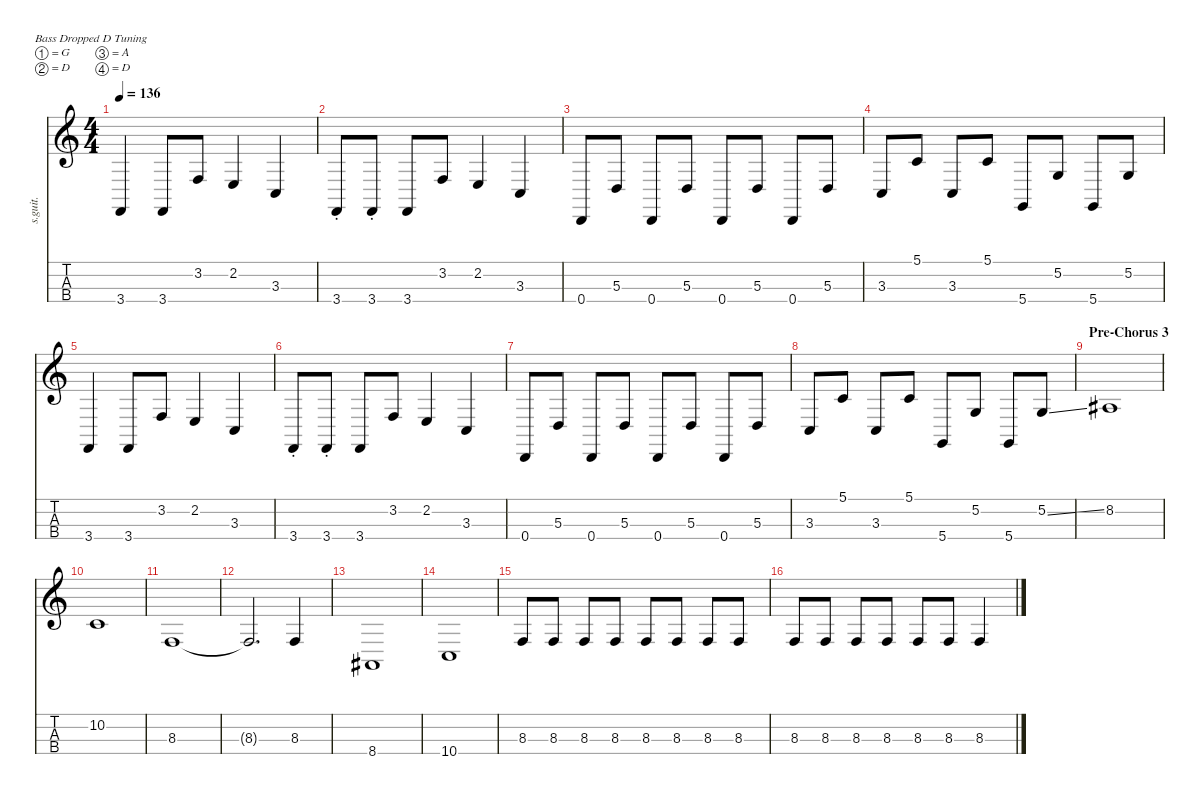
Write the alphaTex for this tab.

\defaultSystemsLayout 4
\hideDynamics
\bracketExtendMode nobrackets
\track ("Jeremy Davis" "s.guit.") {instrument electricbasspick}
\staff {score tabs}
\tuning (G2 D2 A1 D1)
\ts (4 4)
\tempo 136
\clef g2
\ks c
3.4.4{lyrics (0 "") lyrics (1 "") lyrics (2 "") lyrics (3 "") lyrics (4 "") dy f} 3.4.8{lyrics (0 "") lyrics (1 "") lyrics (2 "") lyrics (3 "") lyrics (4 "")} 3.2.8{lyrics (0 "") lyrics (1 "") lyrics (2 "") lyrics (3 "") lyrics (4 "")} 2.2.4{lyrics (0 "") lyrics (1 "") lyrics (2 "") lyrics (3 "") lyrics (4 "")} 3.3.4{lyrics (0 "") lyrics (1 "") lyrics (2 "") lyrics (3 "") lyrics (4 "")} |
3.4{st}.8{lyrics (0 "") lyrics (1 "") lyrics (2 "") lyrics (3 "") lyrics (4 "")} 3.4{st}.8{lyrics (0 "") lyrics (1 "") lyrics (2 "") lyrics (3 "") lyrics (4 "")} 3.4.8{lyrics (0 "") lyrics (1 "") lyrics (2 "") lyrics (3 "") lyrics (4 "")} 3.2.8{lyrics (0 "") lyrics (1 "") lyrics (2 "") lyrics (3 "") lyrics (4 "")} 2.2.4{lyrics (0 "") lyrics (1 "") lyrics (2 "") lyrics (3 "") lyrics (4 "")} 3.3.4{lyrics (0 "") lyrics (1 "") lyrics (2 "") lyrics (3 "") lyrics (4 "")} |
0.4.8{lyrics (0 "") lyrics (1 "") lyrics (2 "") lyrics (3 "") lyrics (4 "")} 5.3.8{lyrics (0 "") lyrics (1 "") lyrics (2 "") lyrics (3 "") lyrics (4 "")} 0.4.8{lyrics (0 "") lyrics (1 "") lyrics (2 "") lyrics (3 "") lyrics (4 "")} 5.3.8{lyrics (0 "") lyrics (1 "") lyrics (2 "") lyrics (3 "") lyrics (4 "")} 0.4.8{lyrics (0 "") lyrics (1 "") lyrics (2 "") lyrics (3 "") lyrics (4 "")} 5.3.8{lyrics (0 "") lyrics (1 "") lyrics (2 "") lyrics (3 "") lyrics (4 "")} 0.4.8{lyrics (0 "") lyrics (1 "") lyrics (2 "") lyrics (3 "") lyrics (4 "")} 5.3.8{lyrics (0 "") lyrics (1 "") lyrics (2 "") lyrics (3 "") lyrics (4 "")} |
3.3.8{lyrics (0 "") lyrics (1 "") lyrics (2 "") lyrics (3 "") lyrics (4 "")} 5.1.8{lyrics (0 "") lyrics (1 "") lyrics (2 "") lyrics (3 "") lyrics (4 "")} 3.3.8{lyrics (0 "") lyrics (1 "") lyrics (2 "") lyrics (3 "") lyrics (4 "")} 5.1.8{lyrics (0 "") lyrics (1 "") lyrics (2 "") lyrics (3 "") lyrics (4 "")} 5.4.8{lyrics (0 "") lyrics (1 "") lyrics (2 "") lyrics (3 "") lyrics (4 "")} 5.2.8{lyrics (0 "") lyrics (1 "") lyrics (2 "") lyrics (3 "") lyrics (4 "")} 5.4.8{lyrics (0 "") lyrics (1 "") lyrics (2 "") lyrics (3 "") lyrics (4 "")} 5.2.8{lyrics (0 "") lyrics (1 "") lyrics (2 "") lyrics (3 "") lyrics (4 "")} |
3.4.4{lyrics (0 "") lyrics (1 "") lyrics (2 "") lyrics (3 "") lyrics (4 "")} 3.4.8{lyrics (0 "") lyrics (1 "") lyrics (2 "") lyrics (3 "") lyrics (4 "")} 3.2.8{lyrics (0 "") lyrics (1 "") lyrics (2 "") lyrics (3 "") lyrics (4 "")} 2.2.4{lyrics (0 "") lyrics (1 "") lyrics (2 "") lyrics (3 "") lyrics (4 "")} 3.3.4{lyrics (0 "") lyrics (1 "") lyrics (2 "") lyrics (3 "") lyrics (4 "")} |
3.4{st}.8{lyrics (0 "") lyrics (1 "") lyrics (2 "") lyrics (3 "") lyrics (4 "")} 3.4{st}.8{lyrics (0 "") lyrics (1 "") lyrics (2 "") lyrics (3 "") lyrics (4 "")} 3.4.8{lyrics (0 "") lyrics (1 "") lyrics (2 "") lyrics (3 "") lyrics (4 "")} 3.2.8{lyrics (0 "") lyrics (1 "") lyrics (2 "") lyrics (3 "") lyrics (4 "")} 2.2.4{lyrics (0 "") lyrics (1 "") lyrics (2 "") lyrics (3 "") lyrics (4 "")} 3.3.4{lyrics (0 "") lyrics (1 "") lyrics (2 "") lyrics (3 "") lyrics (4 "")} |
0.4.8{lyrics (0 "") lyrics (1 "") lyrics (2 "") lyrics (3 "") lyrics (4 "")} 5.3.8{lyrics (0 "") lyrics (1 "") lyrics (2 "") lyrics (3 "") lyrics (4 "")} 0.4.8{lyrics (0 "") lyrics (1 "") lyrics (2 "") lyrics (3 "") lyrics (4 "")} 5.3.8{lyrics (0 "") lyrics (1 "") lyrics (2 "") lyrics (3 "") lyrics (4 "")} 0.4.8{lyrics (0 "") lyrics (1 "") lyrics (2 "") lyrics (3 "") lyrics (4 "")} 5.3.8{lyrics (0 "") lyrics (1 "") lyrics (2 "") lyrics (3 "") lyrics (4 "")} 0.4.8{lyrics (0 "") lyrics (1 "") lyrics (2 "") lyrics (3 "") lyrics (4 "")} 5.3.8{lyrics (0 "") lyrics (1 "") lyrics (2 "") lyrics (3 "") lyrics (4 "")} |
3.3.8{lyrics (0 "") lyrics (1 "") lyrics (2 "") lyrics (3 "") lyrics (4 "")} 5.1.8{lyrics (0 "") lyrics (1 "") lyrics (2 "") lyrics (3 "") lyrics (4 "")} 3.3.8{lyrics (0 "") lyrics (1 "") lyrics (2 "") lyrics (3 "") lyrics (4 "")} 5.1.8{lyrics (0 "") lyrics (1 "") lyrics (2 "") lyrics (3 "") lyrics (4 "")} 5.4.8{lyrics (0 "") lyrics (1 "") lyrics (2 "") lyrics (3 "") lyrics (4 "")} 5.2.8{lyrics (0 "") lyrics (1 "") lyrics (2 "") lyrics (3 "") lyrics (4 "")} 5.4.8{lyrics (0 "") lyrics (1 "") lyrics (2 "") lyrics (3 "") lyrics (4 "")} 5.2{ss}.8{lyrics (0 "") lyrics (1 "") lyrics (2 "") lyrics (3 "") lyrics (4 "")} |
\section ("" "Pre-Chorus 3")
8.2{acc #}.1{lyrics (0 "") lyrics (1 "") lyrics (2 "") lyrics (3 "") lyrics (4 "")} |
10.2.1{lyrics (0 "") lyrics (1 "") lyrics (2 "") lyrics (3 "") lyrics (4 "")} |
8.3.1{lyrics (0 "") lyrics (1 "") lyrics (2 "") lyrics (3 "") lyrics (4 "")} |
8.3{t}.2{d lyrics (0 "") lyrics (1 "") lyrics (2 "") lyrics (3 "") lyrics (4 "")} 8.3.4{lyrics (0 "") lyrics (1 "") lyrics (2 "") lyrics (3 "") lyrics (4 "")} |
8.4{acc #}.1{lyrics (0 "") lyrics (1 "") lyrics (2 "") lyrics (3 "") lyrics (4 "")} |
10.4.1{lyrics (0 "") lyrics (1 "") lyrics (2 "") lyrics (3 "") lyrics (4 "")} |
8.3.8{lyrics (0 "") lyrics (1 "") lyrics (2 "") lyrics (3 "") lyrics (4 "")} 8.3.8{lyrics (0 "") lyrics (1 "") lyrics (2 "") lyrics (3 "") lyrics (4 "")} 8.3.8{lyrics (0 "") lyrics (1 "") lyrics (2 "") lyrics (3 "") lyrics (4 "")} 8.3.8{lyrics (0 "") lyrics (1 "") lyrics (2 "") lyrics (3 "") lyrics (4 "")} 8.3.8{lyrics (0 "") lyrics (1 "") lyrics (2 "") lyrics (3 "") lyrics (4 "")} 8.3.8{lyrics (0 "") lyrics (1 "") lyrics (2 "") lyrics (3 "") lyrics (4 "")} 8.3.8{lyrics (0 "") lyrics (1 "") lyrics (2 "") lyrics (3 "") lyrics (4 "")} 8.3.8{lyrics (0 "") lyrics (1 "") lyrics (2 "") lyrics (3 "") lyrics (4 "")} |
8.3.8{lyrics (0 "") lyrics (1 "") lyrics (2 "") lyrics (3 "") lyrics (4 "")} 8.3.8{lyrics (0 "") lyrics (1 "") lyrics (2 "") lyrics (3 "") lyrics (4 "")} 8.3.8{lyrics (0 "") lyrics (1 "") lyrics (2 "") lyrics (3 "") lyrics (4 "")} 8.3.8{lyrics (0 "") lyrics (1 "") lyrics (2 "") lyrics (3 "") lyrics (4 "")} 8.3.8{lyrics (0 "") lyrics (1 "") lyrics (2 "") lyrics (3 "") lyrics (4 "")} 8.3.8{lyrics (0 "") lyrics (1 "") lyrics (2 "") lyrics (3 "") lyrics (4 "")} 8.3{ss}.4{lyrics (0 "") lyrics (1 "") lyrics (2 "") lyrics (3 "") lyrics (4 "")}
